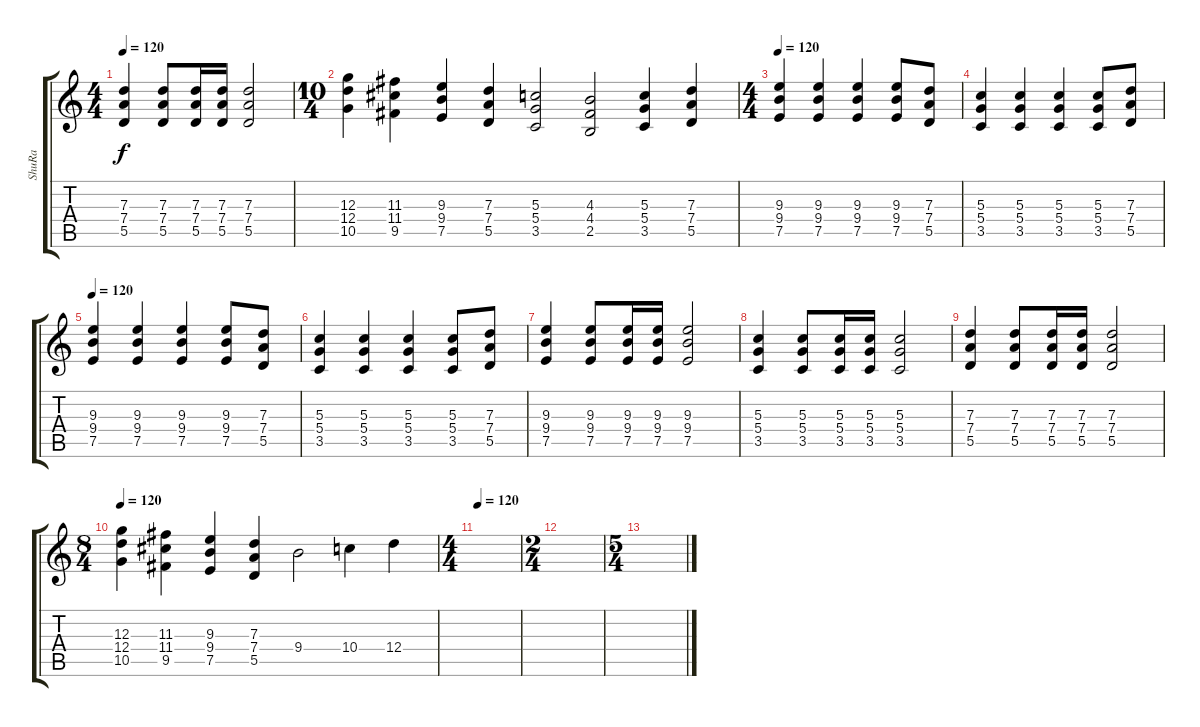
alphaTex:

\track ("ShuRa" "ShuRa") {instrument distortionguitar}
\staff {score tabs}
\tuning (E4 B3 G3 D3 A2 E2) {hide}
\ts (4 4)
\tempo 120
\clef g2
\ks c
(7.3 7.4 5.5).4{dy f} (7.3 7.4 5.5).8 (7.3 7.4 5.5).16 (7.3 7.4 5.5).16 (7.3 7.4 5.5).2 |
\ts (10 4)
(12.3 12.4 10.5).4 (11.3 11.4 9.5).4 (9.3 9.4 7.5).4 (7.3 7.4 5.5).4 (5.3 5.4 3.5).2 (4.3 4.4 2.5).2 (5.3 5.4 3.5).4 (7.3 7.4 5.5).4 |
\ts (4 4)
\tempo 120
(9.3 9.4 7.5).4{volume 16} (9.3 9.4 7.5).4 (9.3 9.4 7.5).4 (9.3 9.4 7.5).8 (7.3 7.4 5.5).8 |
(5.3 5.4 3.5).4 (5.3 5.4 3.5).4 (5.3 5.4 3.5).4 (5.3 5.4 3.5).8 (7.3 7.4 5.5).8 |
\tempo 120
(9.3 9.4 7.5).4{volume 16} (9.3 9.4 7.5).4 (9.3 9.4 7.5).4 (9.3 9.4 7.5).8 (7.3 7.4 5.5).8 |
(5.3 5.4 3.5).4 (5.3 5.4 3.5).4 (5.3 5.4 3.5).4 (5.3 5.4 3.5).8 (7.3 7.4 5.5).8 |
(9.3 9.4 7.5).4 (9.3 9.4 7.5).8 (9.3 9.4 7.5).16 (9.3 9.4 7.5).16 (9.3 9.4 7.5).2 |
(5.3 5.4 3.5).4 (5.3 5.4 3.5).8 (5.3 5.4 3.5).16 (5.3 5.4 3.5).16 (5.3 5.4 3.5).2 |
(7.3 7.4 5.5).4 (7.3 7.4 5.5).8 (7.3 7.4 5.5).16 (7.3 7.4 5.5).16 (7.3 7.4 5.5).2 |
\ts (8 4)
\tempo 120
(12.3 12.4 10.5).4 (11.3 11.4 9.5).4 (9.3 9.4 7.5).4 (7.3 7.4 5.5).4 9.4.2 10.4.4 12.4.4 |
\ts (4 4)
\tempo 120
|
\ts (2 4)
|
\ts (5 4)
